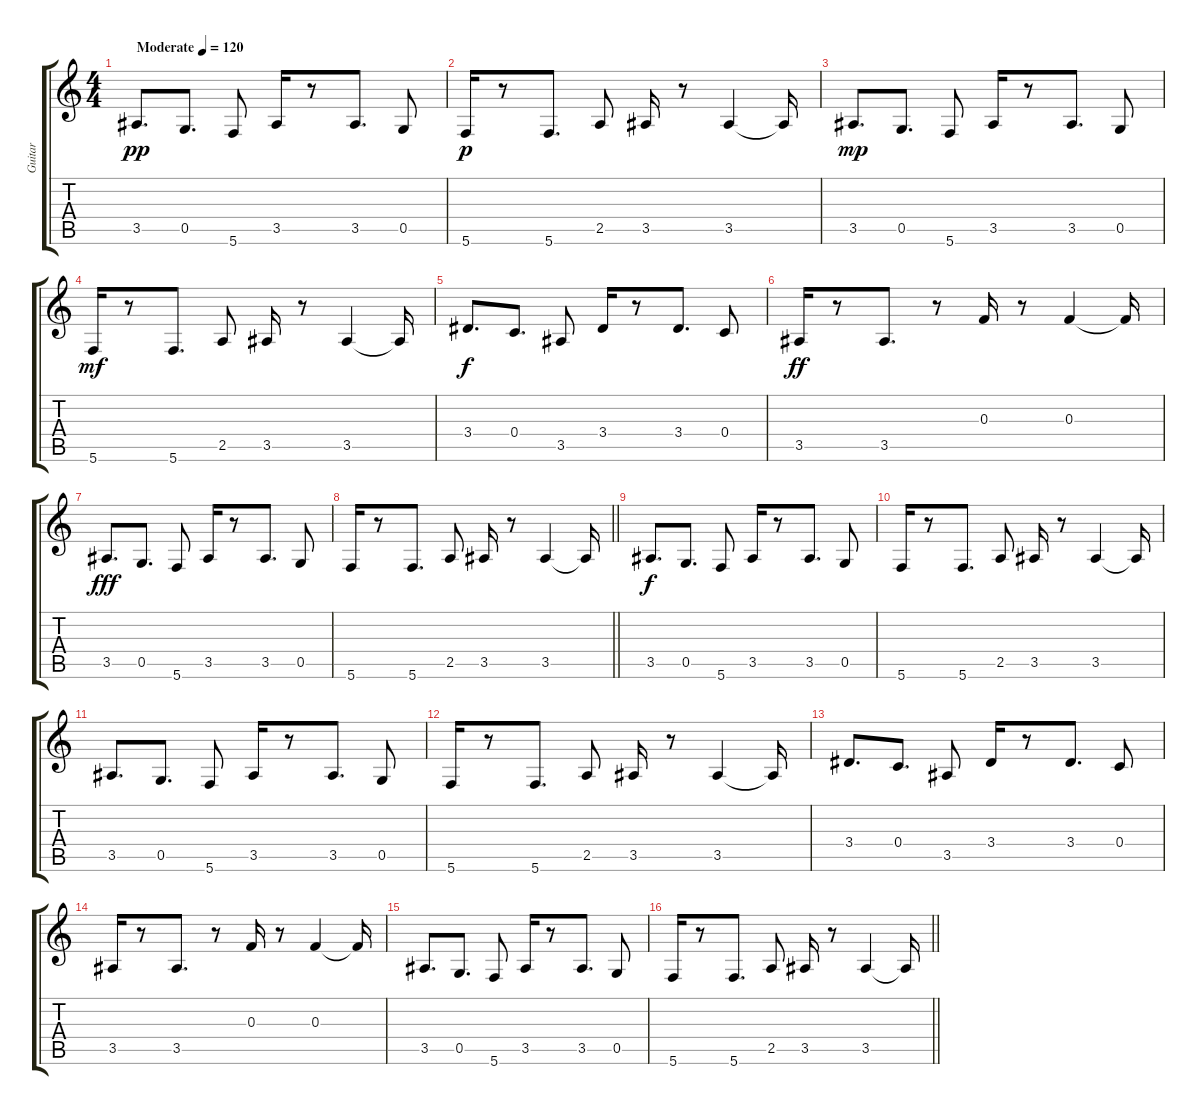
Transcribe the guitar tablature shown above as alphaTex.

\track ("Guitar" "Guitar") {instrument distortionguitar}
\staff {score tabs}
\tuning (D4 A3 F3 C3 G2 C2) {hide}
\ts (4 4)
\tempo (120 "Moderate")
\clef g2
\ks c
3.5.8{d dy pp volume 16 instrument distortionguitar} 0.5.8{d} 5.6.8 3.5.16 r.8 3.5.8{d} 0.5.8 |
5.6.16{dy p} r.8 5.6.8{d} 2.5.8 3.5.16 r.8 3.5.4 3.5{t}.16 |
3.5.8{d dy mp} 0.5.8{d} 5.6.8 3.5.16 r.8 3.5.8{d} 0.5.8 |
5.6.16{dy mf} r.8 5.6.8{d} 2.5.8 3.5.16 r.8 3.5.4 3.5{t}.16 |
3.4.8{d dy f} 0.4.8{d} 3.5.8 3.4.16 r.8 3.4.8{d} 0.4.8 |
3.5.16{dy ff} r.8 3.5.8{d} r.8 0.3.16 r.8 0.3.4 0.3{t}.16 |
3.5.8{d dy fff} 0.5.8{d} 5.6.8 3.5.16 r.8 3.5.8{d} 0.5.8 |
\barLineRight lightlight
5.6.16 r.8 5.6.8{d} 2.5.8 3.5.16 r.8 3.5.4 3.5{t}.16 |
3.5.8{d dy f volume 16} 0.5.8{d} 5.6.8 3.5.16 r.8 3.5.8{d} 0.5.8 |
5.6.16 r.8 5.6.8{d} 2.5.8 3.5.16 r.8 3.5.4 3.5{t}.16 |
3.5.8{d} 0.5.8{d} 5.6.8 3.5.16 r.8 3.5.8{d} 0.5.8 |
5.6.16 r.8 5.6.8{d} 2.5.8 3.5.16 r.8 3.5.4 3.5{t}.16 |
3.4.8{d} 0.4.8{d} 3.5.8 3.4.16 r.8 3.4.8{d} 0.4.8 |
3.5.16 r.8 3.5.8{d} r.8 0.3.16 r.8 0.3.4 0.3{t}.16 |
3.5.8{d} 0.5.8{d} 5.6.8 3.5.16 r.8 3.5.8{d} 0.5.8 |
\barLineRight lightlight
5.6.16 r.8 5.6.8{d} 2.5.8 3.5.16 r.8 3.5.4 3.5{t}.16
